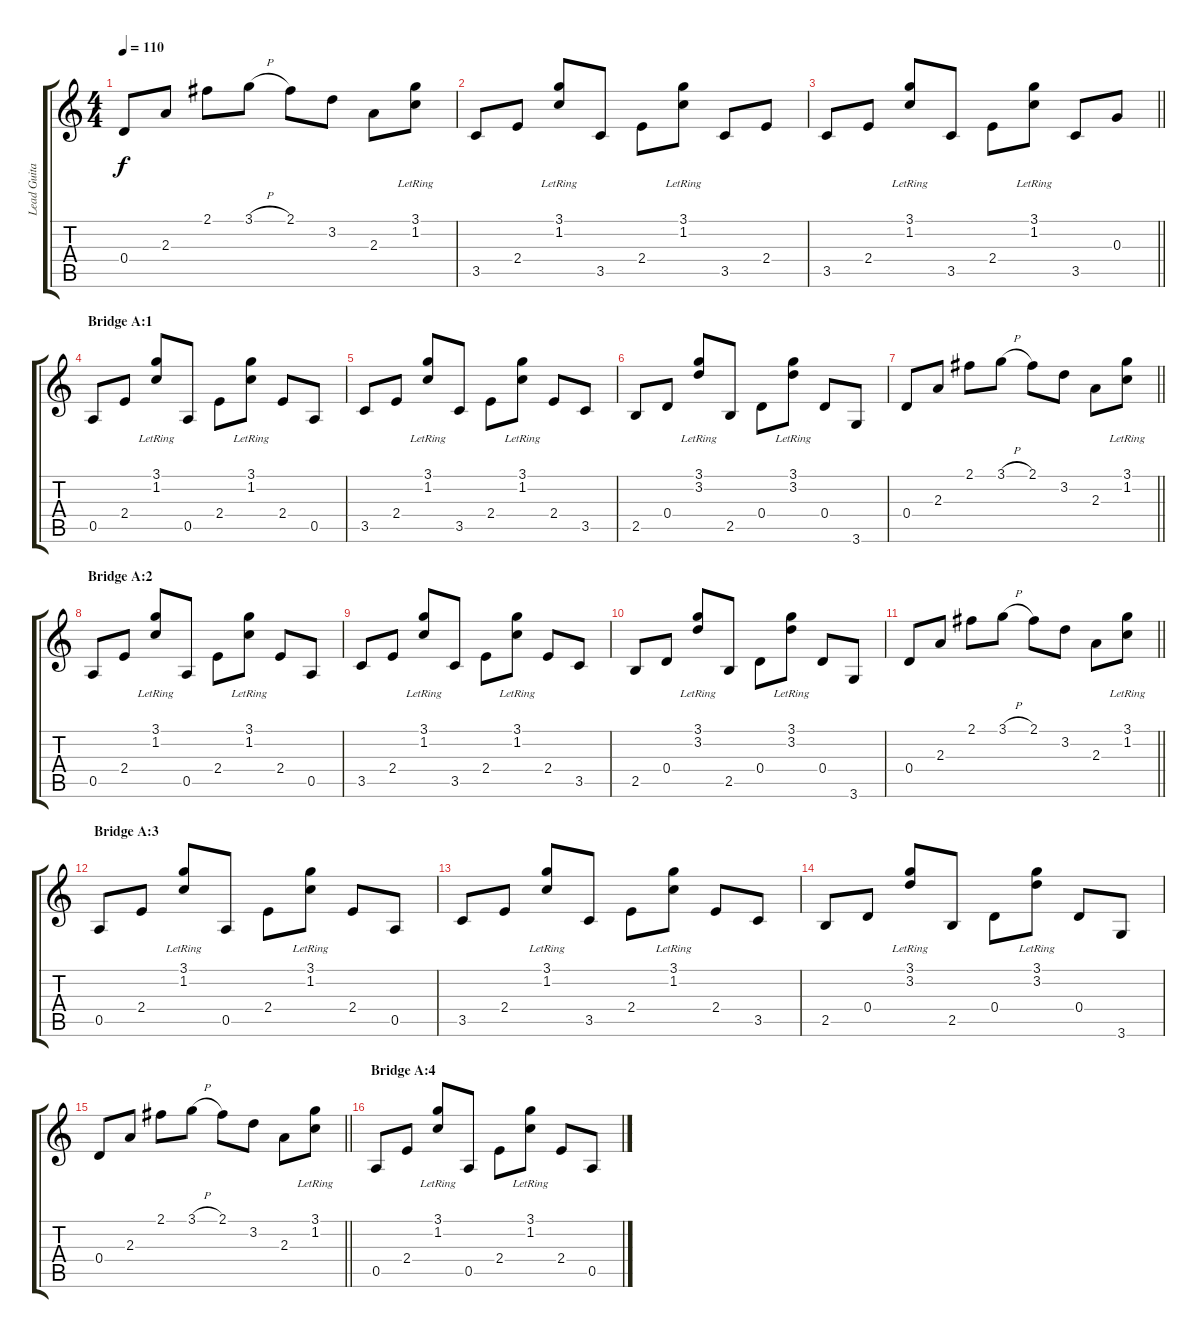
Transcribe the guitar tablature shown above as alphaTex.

\track ("Lead Guitar" "Lead Guita") {instrument acousticguitarsteel}
\staff {score tabs}
\tuning (E4 B3 G3 D3 A2 E2) {hide}
\ts (4 4)
\tempo 110
\clef g2
\ks c
0.4.8{dy f} 2.3.8 2.1.8 3.1{h}.8 2.1.8 3.2.8 2.3.8 (3.1{lr} 1.2{lr}).8 |
3.5.8 2.4.8 (3.1{lr} 1.2{lr}).8 3.5.8 2.4.8 (3.1{lr} 1.2{lr}).8 3.5.8 2.4.8 |
\barLineRight lightlight
3.5.8 2.4.8 (3.1{lr} 1.2{lr}).8 3.5.8 2.4.8 (3.1{lr} 1.2{lr}).8 3.5.8 0.3.8 |
\section ("" "Bridge A:1")
0.5.8 2.4.8 (3.1{lr} 1.2{lr}).8 0.5.8 2.4.8 (3.1{lr} 1.2{lr}).8 2.4.8 0.5.8 |
3.5.8 2.4.8 (3.1{lr} 1.2{lr}).8 3.5.8 2.4.8 (3.1{lr} 1.2{lr}).8 2.4.8 3.5.8 |
2.5.8 0.4.8 (3.1{lr} 3.2{lr}).8 2.5.8 0.4.8 (3.1{lr} 3.2{lr}).8 0.4.8 3.6.8 |
\barLineRight lightlight
0.4.8 2.3.8 2.1.8 3.1{h}.8 2.1.8 3.2.8 2.3.8 (3.1{lr} 1.2{lr}).8 |
\section ("" "Bridge A:2")
0.5.8 2.4.8 (3.1{lr} 1.2{lr}).8 0.5.8 2.4.8 (3.1{lr} 1.2{lr}).8 2.4.8 0.5.8 |
3.5.8 2.4.8 (3.1{lr} 1.2{lr}).8 3.5.8 2.4.8 (3.1{lr} 1.2{lr}).8 2.4.8 3.5.8 |
2.5.8 0.4.8 (3.1{lr} 3.2{lr}).8 2.5.8 0.4.8 (3.1{lr} 3.2{lr}).8 0.4.8 3.6.8 |
\barLineRight lightlight
0.4.8 2.3.8 2.1.8 3.1{h}.8 2.1.8 3.2.8 2.3.8 (3.1{lr} 1.2{lr}).8 |
\section ("" "Bridge A:3")
0.5.8 2.4.8 (3.1{lr} 1.2{lr}).8 0.5.8 2.4.8 (3.1{lr} 1.2{lr}).8 2.4.8 0.5.8 |
3.5.8 2.4.8 (3.1{lr} 1.2{lr}).8 3.5.8 2.4.8 (3.1{lr} 1.2{lr}).8 2.4.8 3.5.8 |
2.5.8 0.4.8 (3.1{lr} 3.2{lr}).8 2.5.8 0.4.8 (3.1{lr} 3.2{lr}).8 0.4.8 3.6.8 |
\barLineRight lightlight
0.4.8 2.3.8 2.1.8 3.1{h}.8 2.1.8 3.2.8 2.3.8 (3.1{lr} 1.2{lr}).8 |
\section ("" "Bridge A:4")
0.5.8 2.4.8 (3.1{lr} 1.2{lr}).8 0.5.8 2.4.8 (3.1{lr} 1.2{lr}).8 2.4.8 0.5.8
